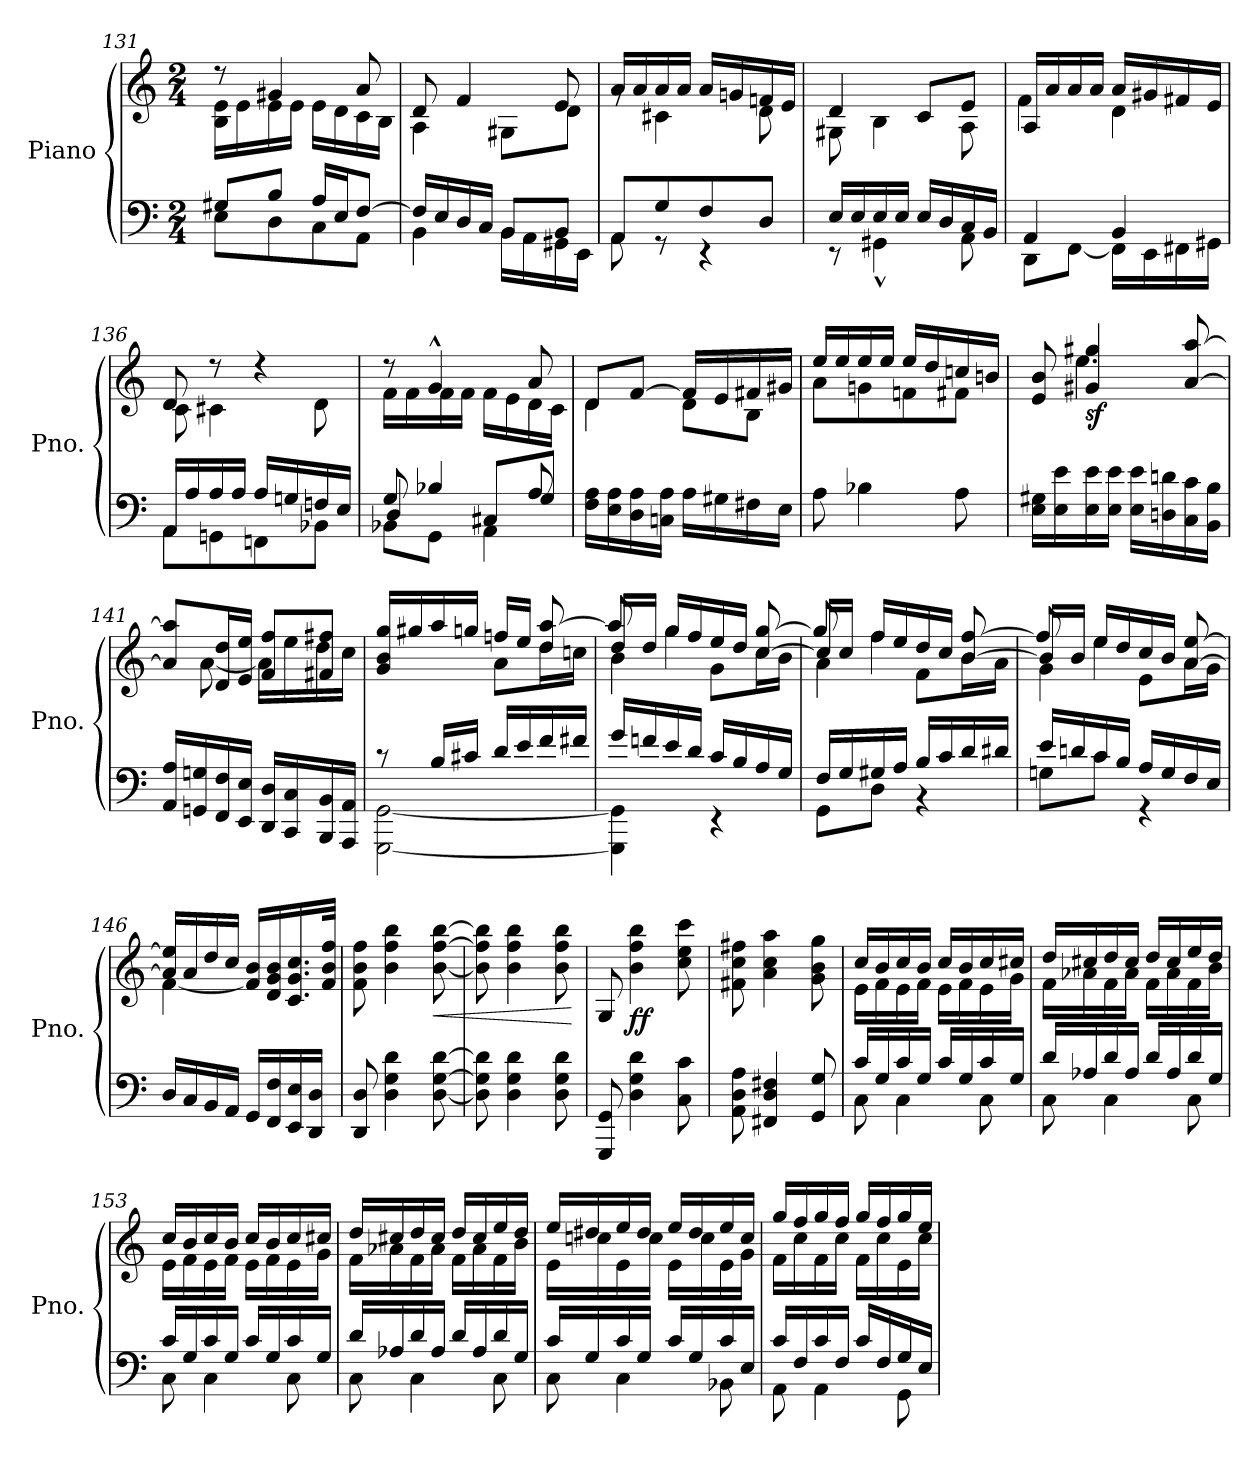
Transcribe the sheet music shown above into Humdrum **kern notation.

**kern	**kern	**dynam
*part1	*part1	*part1
*staff2	*staff1	*staff1/2
*I"Piano	*	*
*I'Pno.	*	*
*clefF4	*clefG2	*
*k[]	*k[]	*
*M2/4	*M2/4	*
=131	=131	=131
*^	*^	*
8G#X/L	8E\L	8r	16B\ 16e\LL	.
.	.	.	16e\	.
8B/J	8D\	4g#X/	16e\	.
.	.	.	16e\JJ	.
16A/LL	8C\	.	16e\LL	.
16E/J	.	.	16d\	.
[8F/J	8AA\J	8a/	16c\	.
.	.	.	16B\JJ	.
=132	=132	=132	=132	=132
16F/LL]	4BB\	8d/	4A\	.
16E/	.	.	.	.
16D/	.	4f/	.	.
16C/JJ	.	.	.	.
8BB/L	16BB\LL	.	8G#X\L	.
.	16AA\	.	.	.
8BB/J	16GG#X\	8e/	8d\J	.
.	16EE\JJ	.	.	.
=133	=133	=133	=133	=133
8AA/L	8AA\	16a/LL	8rg	.
.	.	16a/	.	.
8G/	8r	16a/	4c#X\	.
.	.	16a/JJ	.	.
8F/	4r	16a/LL	.	.
.	.	16gn/	.	.
8D/J	.	16fn/	8d\	.
.	.	16e/JJ	.	.
!!LO:LB:g=z	!!
=134	=134	=134	=134	=134
16E/LL	8r	4d/	8G#X\	.
16E/	.	.	.	.
16E/	4GG#X^^\	.	4B\	.
16E/JJ	.	.	.	.
16E/LL	.	8c/L	.	.
16D/	.	.	.	.
16C/	8AA\	8e/J	8A\	.
16BB/JJ	.	.	.	.
=135	=135	=135	=135	=135
4AA/	8DD\L	16A/LL	4f\	.
.	.	16a/	.	.
.	[8FF\J	16a/	.	.
.	.	16a/JJ	.	.
4BB/	16FF\LL]	16a/LL	4d\	.
.	16EE\	16g#X/	.	.
.	16FF#X\	16f#X/	.	.
.	16GG#X\JJ	16e/JJ	.	.
=136	=136	=136	=136	=136
16AA/LL	8AA\L	8d/	8c\	.
16A/	.	.	.	.
16A/	8GGn\	8r	4c#X\	.
16A/JJ	.	.	.	.
16A/LL	8FFn\	4r	.	.
16Gn/	.	.	.	.
16Fn/	8BB-X\J	.	8d\	.
16E/JJ	.	.	.	.
=137	=137	=137	=137	=137
*	*^	*	*	*
8G/	8BB-X\L	4D/	8r	16f\LL	.
.	.	.	.	16f\	.
4B-X/	8GG\J	.	4g^^/	16f\	.
.	.	.	.	16f\JJ	.
.	4AA\	8C#X/L	.	16f\LL	.
.	.	.	.	16e\	.
8A/	.	8G\J	8a/	16d\	.
.	.	.	.	16c\JJ	.
*v	*v	*v	*	*	*
!!LO:LB:g=z	!!
=138	=138	=138	=138
16F\ 16A\LL	8d/L	4d\	.
16E\ 16A\	.	.	.
16D\ 16A\	[8f/J	.	.
16Cn\ 16A\JJ	.	.	.
16A\LL	16f/LL]	8d\L	.
16G#X\	16e/	.	.
16F#X\	16f#X/	8B\J	.
16E\JJ	16g#X/JJ	.	.
=139	=139	=139	=139
8A\	16ee/LL	8a\L	.
.	16ee/	.	.
4B-X\	16ee/	8gn\	.
.	16ee/JJ	.	.
.	16ee/LL	8fn\	.
.	16dd/	.	.
8A\	16ccn/	8f#X\J	.
.	16bn/JJ	.	.
=140	=140	=140	=140
16E\ 16G#X\LL	8e/ 8b/	8reyy	.
16E\ 16e\	.	.	.
!	!	!	!LO:DY:b
16E\ 16e\	4g#X/ 4gg#X/	4.ee\	sf
16E\ 16e\JJ	.	.	.
16E\ 16e\LL	.	.	.
16Dn\ 16dn\	.	.	.
16C\ 16c\	[8a/ [8aa/	.	.
16BB\ 16B\JJ	.	.	.
=141	=141	=141	=141
16AA/ 16A/LL	8a/] 8aa/]L	8rgyy	.
16GGn/ 16Gn/	.	.	.
16FF/ 16F/	16d/ 16dd/L	[8a\	.
16EE/ 16E/JJ	16e/ 16ee/JJ	.	.
16DD/ 16D/LL	8f/ 8ff/L	16a\LL]	.
16CC/ 16C/	.	16ee\	.
16BBB/ 16BB/	8f#X/ 8ff#X/J	16dd\	.
16AAA/ 16AA/JJ	.	16cc\JJ	.
!!LO:LB:g=z	!!
=142	=142	=142	=142
*^	*	*	*
8r	[2GGG\ [2GG\	16g/ 16b/ 16gg/LL	4reyy	.
.	.	16gg#X/	.	.
16B/LL	.	16aa/	.	.
16c#X/JJ	.	16ggn/JJ	.	.
16d/LL	.	16ffn/LL	8a\L	.
16e/	.	16ee/JJ	.	.
16f/	.	8dd/ [8aa/	16dd\L	.
16f#X/JJ	.	.	16ccn\JJ	.
=143	=143	=143	=143	=143
*	*	*	*^	*
16g/LL	4GGG\] 4GG\]	16dd/LL	4b\	8aa/]	.
16fn/	.	16dd/JJ	.	.	.
16e/	.	16gg/LL	.	4gg\	.
16d/JJ	.	16ff/	.	.	.
16c/LL	4r	16ee/	8g\L	.	.
16B/	.	16dd/JJ	.	.	.
16A/	.	[8cc/ [8gg/	16cc\L	8rgggyy	.
16G/JJ	.	.	16b\JJ	.	.
=144	=144	=144	=144	=144	=144
16F/LL	8GG\L	16cc/LL]	4a\	8gg/]	.
16G/	.	16cc/JJ	.	.	.
16G#X/	8D\J	16ff/LL	.	4ff\	.
16A/JJ	.	16ee/	.	.	.
16B/LL	4r	16dd/	8f\L	.	.
16c/	.	16cc/JJ	.	.	.
16d/	.	[8b/ [8ff/	16b\L	8rgggyy	.
16d#X/JJ	.	.	16a\JJ	.	.
=145	=145	=145	=145	=145	=145
16e/LL	8Gn\L	16b/LL]	4g\	8ff/]	.
16dn/	.	16b/JJ	.	.	.
16c/	8c\J	16ee/LL	.	4ee\	.
16B/JJ	.	16dd/	.	.	.
16A/LL	4r	16cc/	8e\L	.	.
16G/	.	16b/JJ	.	.	.
16F/	.	[8a/ [8ee/	16a\L	8rgggyy	.
16E/JJ	.	.	16g\JJ	.	.
*v	*v	*	*	*	*
*	*	*v	*v	*
!!LO:PB:g=z
=146	=146	=146	=146
16D/LL	16a/] 16ee/]LL	[4f\	.
16C/	16a/	.	.
16BB/	16dd/	.	.
16AA/JJ	16cc/JJ	.	.
16GG/LL	16f/] 16b/LL	4reyy	.
16FF/ 16F/	16d/ 16g/ 16b/	.	.
16EE/ 16E/	16.c/ 16.g/ 16.cc/	.	.
16DD/ 16D/JJ	.	.	.
.	32f/ 32b/ 32ff/JJk	.	.
*	*v	*v	*
=147	=147	=147
8DD/ 8D/	8f\ 8b\ 8ff\	.
4D\ 4G\ 4d\	4b\ 4ff\ 4bb\	.
!	!	!LO:HP:b
[8D\ [8G\ [8d\	[8b\ [8ff\ [8bb\	<
=148	=148	=148
8D\] 8G\] 8d\]	8b\] 8ff\] 8bb\]	.
4D\ 4G\ 4d\	4b\ 4ff\ 4bb\	.
8D\ 8G\ 8d\	8b\ 8ff\ 8bb\	.
.	.	[
=149	=149	=149
8GGG/ 8GG/	8G/	.
!	!	!LO:DY:b
4D\ 4G\ 4d\	4b\ 4ff\ 4bb\	ff
8C\ 8c\	8cc\ 8ee\ 8ccc\	.
=150	=150	=150
8AA\ 8D\ 8A\	8f#X\ 8cc\ 8ff#X\	.
4FF#X/ 4D/ 4F#X/	4a\ 4cc\ 4aa\	.
8GG/ 8G/	8g\ 8b\ 8gg\	.
!!LO:LB:g=z
=151	=151	=151
*^	*^	*
16c/LL	8C\	16cc/LL	16e\LL	.
16G/	.	16b/	16f\	.
16c/	4C\	16cc/	16e\	.
16G/JJ	.	16b/JJ	16f\JJ	.
16c/LL	.	16cc/LL	16e\LL	.
16G/	.	16b/	16f\	.
16c/	8C\	16cc/	16e\	.
16G/JJ	.	16cc#X/JJ	16g\JJ	.
=152	=152	=152	=152	=152
16d/LL	8C\	16dd/LL	16f\LL	.
16A-X/	.	16cc#X/	16a-X\	.
16d/	4C\	16dd/	16f\	.
16A-/JJ	.	16cc#/JJ	16a-\JJ	.
16d/LL	.	16dd/LL	16f\LL	.
16A-/	.	16cc#/	16a-\	.
16d/	8C\	16ee/	16f\	.
16G/JJ	.	16dd/JJ	16b\JJ	.
=153	=153	=153	=153	=153
16c/LL	8C\	16cc/LL	16e\LL	.
16G/	.	16b/	16f\	.
16c/	4C\	16cc/	16e\	.
16G/JJ	.	16b/JJ	16f\JJ	.
16c/LL	.	16cc/LL	16e\LL	.
16G/	.	16b/	16f\	.
16c/	8C\	16cc/	16e\	.
16G/JJ	.	16cc#X/JJ	16g\JJ	.
=154	=154	=154	=154	=154
16d/LL	8C\	16dd/LL	16f\LL	.
16A-X/	.	16cc#X/	16a-X\	.
16d/	4C\	16dd/	16f\	.
16A-/JJ	.	16cc#/JJ	16a-\JJ	.
16d/LL	.	16dd/LL	16f\LL	.
16A-/	.	16cc#/	16a-\	.
16d/	8C\	16ee/	16f\	.
16G/JJ	.	16dd/JJ	16b\JJ	.
!!LO:LB:g=z	!!
=155	=155	=155	=155	=155
16c/LL	8C\	16ee/LL	16e\LL	.
16G/	.	16dd#X/	16ccn\	.
16c/	4C\	16ee/	16e\	.
16G/JJ	.	16dd#/JJ	16cc\JJ	.
16c/LL	.	16ee/LL	16e\LL	.
16G/	.	16dd#/	16cc\	.
16c/	8BB-X\	16ee/	16e\	.
16E/JJ	.	16cc/JJ	16g\JJ	.
=156	=156	=156	=156	=156
16c/LL	8AA\	16gg/LL	16f\LL	.
16F/	.	16ff/	16cc\	.
16c/	4AA\	16gg/	16f\	.
16F/JJ	.	16ff/JJ	16cc\JJ	.
16c/LL	.	16gg/LL	16f\LL	.
16F/	.	16ff/	16cc\	.
16G/	8GG\	16gg/	16e\	.
16E/JJ	.	16ee/JJ	16cc\JJ	.
*v	*v	*	*	*
*	*v	*v	*
=	=	=
*-	*-	*-
